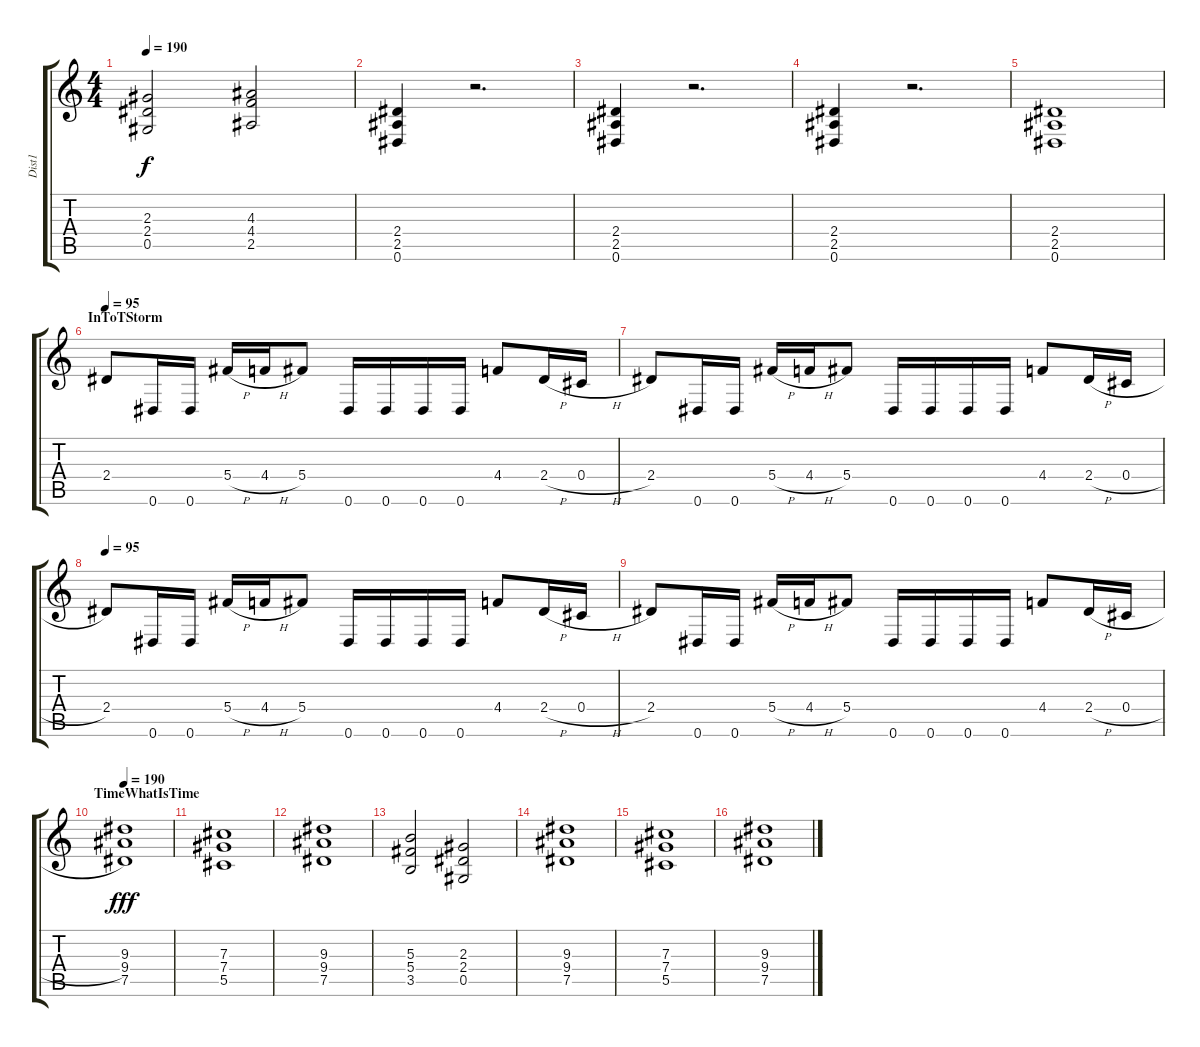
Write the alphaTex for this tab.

\track ("Dist1" "Dist1") {instrument distortionguitar}
\staff {score tabs}
\tuning (Eb4 Bb3 Gb3 Db3 Ab2 Eb2) {hide}
\ts (4 4)
\tempo 190
\clef g2
\ks c
(2.3 2.4 0.5).2{dy f} (4.3 4.4 2.5).2 |
(2.4 2.5 0.6).4 r.2{d} |
(2.4 2.5 0.6).4 r.2{d} |
(2.4 2.5 0.6).4 r.2{d} |
(2.4 2.5 0.6).1 |
\section ("" "InToTStorm")
\tempo 95
2.4.8 0.6.16 0.6.16 5.4{h}.16 4.4{h}.16 5.4.8 0.6.16 0.6.16 0.6.16 0.6.16 4.4.8 2.4{h}.16 0.4{h}.16 |
2.4.8 0.6.16 0.6.16 5.4{h}.16 4.4{h}.16 5.4.8 0.6.16 0.6.16 0.6.16 0.6.16 4.4.8 2.4{h}.16 0.4{h}.16 |
\tempo 95
2.4.8 0.6.16 0.6.16 5.4{h}.16 4.4{h}.16 5.4.8 0.6.16 0.6.16 0.6.16 0.6.16 4.4.8 2.4{h}.16 0.4{h}.16 |
2.4.8 0.6.16 0.6.16 5.4{h}.16 4.4{h}.16 5.4.8 0.6.16 0.6.16 0.6.16 0.6.16 4.4.8 2.4{h}.16 0.4{h}.16 |
\section ("" "TimeWhatIsTime")
\tempo 190
(9.3 9.4 7.5).1{dy fff} |
(7.3 7.4 5.5).1 |
(9.3 9.4 7.5).1 |
(5.3 5.4 3.5).2 (2.3 2.4 0.5).2 |
(9.3 9.4 7.5).1 |
(7.3 7.4 5.5).1 |
(9.3 9.4 7.5).1
